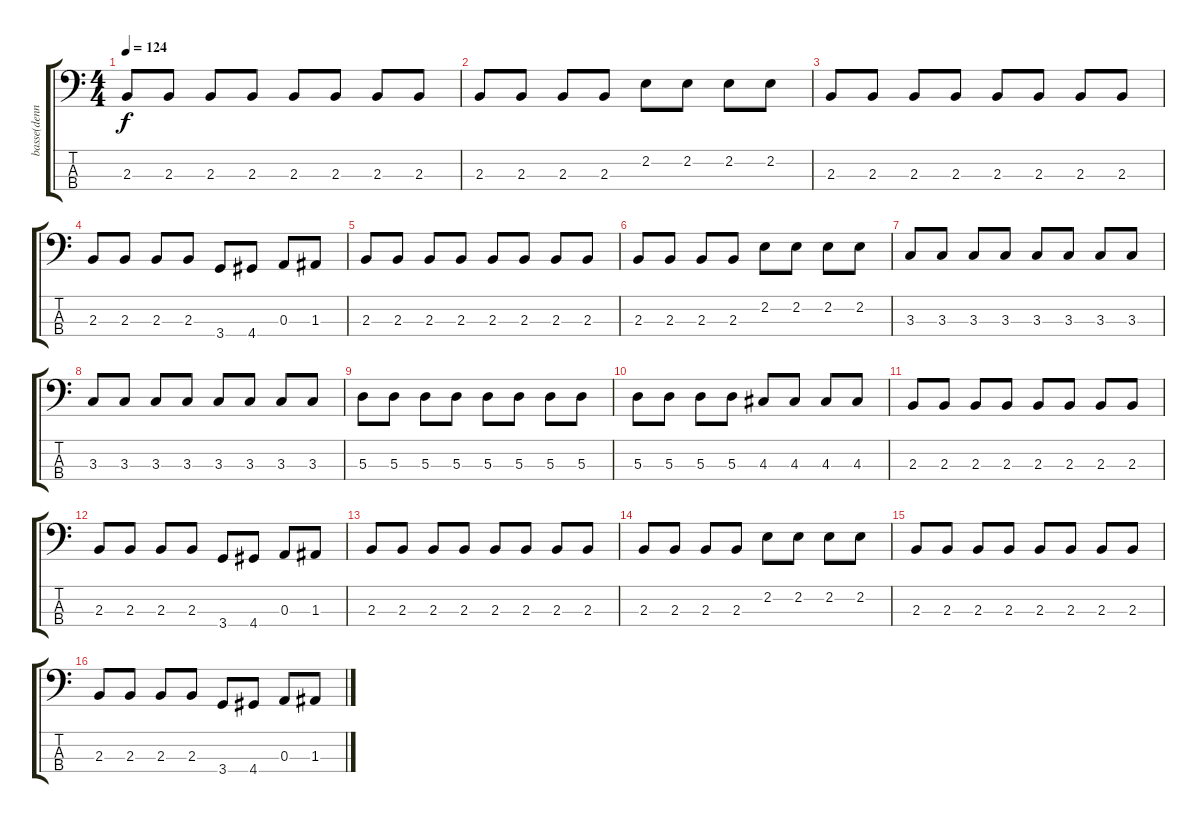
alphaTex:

\track ("basse(dennis)" "basse(denn") {instrument electricbasspick}
\staff {score tabs}
\tuning (G2 D2 A1 E1) {hide}
\ts (4 4)
\tempo 124
\clef f4
\ks c
2.3.8{dy f} 2.3.8 2.3.8 2.3.8 2.3.8 2.3.8 2.3.8 2.3.8 |
2.3.8 2.3.8 2.3.8 2.3.8 2.2.8 2.2.8 2.2.8 2.2.8 |
2.3.8 2.3.8 2.3.8 2.3.8 2.3.8 2.3.8 2.3.8 2.3.8 |
2.3.8 2.3.8 2.3.8 2.3.8 3.4.8 4.4.8 0.3.8 1.3.8 |
2.3.8 2.3.8 2.3.8 2.3.8 2.3.8 2.3.8 2.3.8 2.3.8 |
2.3.8 2.3.8 2.3.8 2.3.8 2.2.8 2.2.8 2.2.8 2.2.8 |
3.3.8 3.3.8 3.3.8 3.3.8 3.3.8 3.3.8 3.3.8 3.3.8 |
3.3.8 3.3.8 3.3.8 3.3.8 3.3.8 3.3.8 3.3.8 3.3.8 |
5.3.8 5.3.8 5.3.8 5.3.8 5.3.8 5.3.8 5.3.8 5.3.8 |
5.3.8 5.3.8 5.3.8 5.3.8 4.3.8 4.3.8 4.3.8 4.3.8 |
2.3.8 2.3.8 2.3.8 2.3.8 2.3.8 2.3.8 2.3.8 2.3.8 |
2.3.8 2.3.8 2.3.8 2.3.8 3.4.8 4.4.8 0.3.8 1.3.8 |
2.3.8 2.3.8 2.3.8 2.3.8 2.3.8 2.3.8 2.3.8 2.3.8 |
2.3.8 2.3.8 2.3.8 2.3.8 2.2.8 2.2.8 2.2.8 2.2.8 |
2.3.8 2.3.8 2.3.8 2.3.8 2.3.8 2.3.8 2.3.8 2.3.8 |
2.3.8 2.3.8 2.3.8 2.3.8 3.4.8 4.4.8 0.3.8 1.3.8
